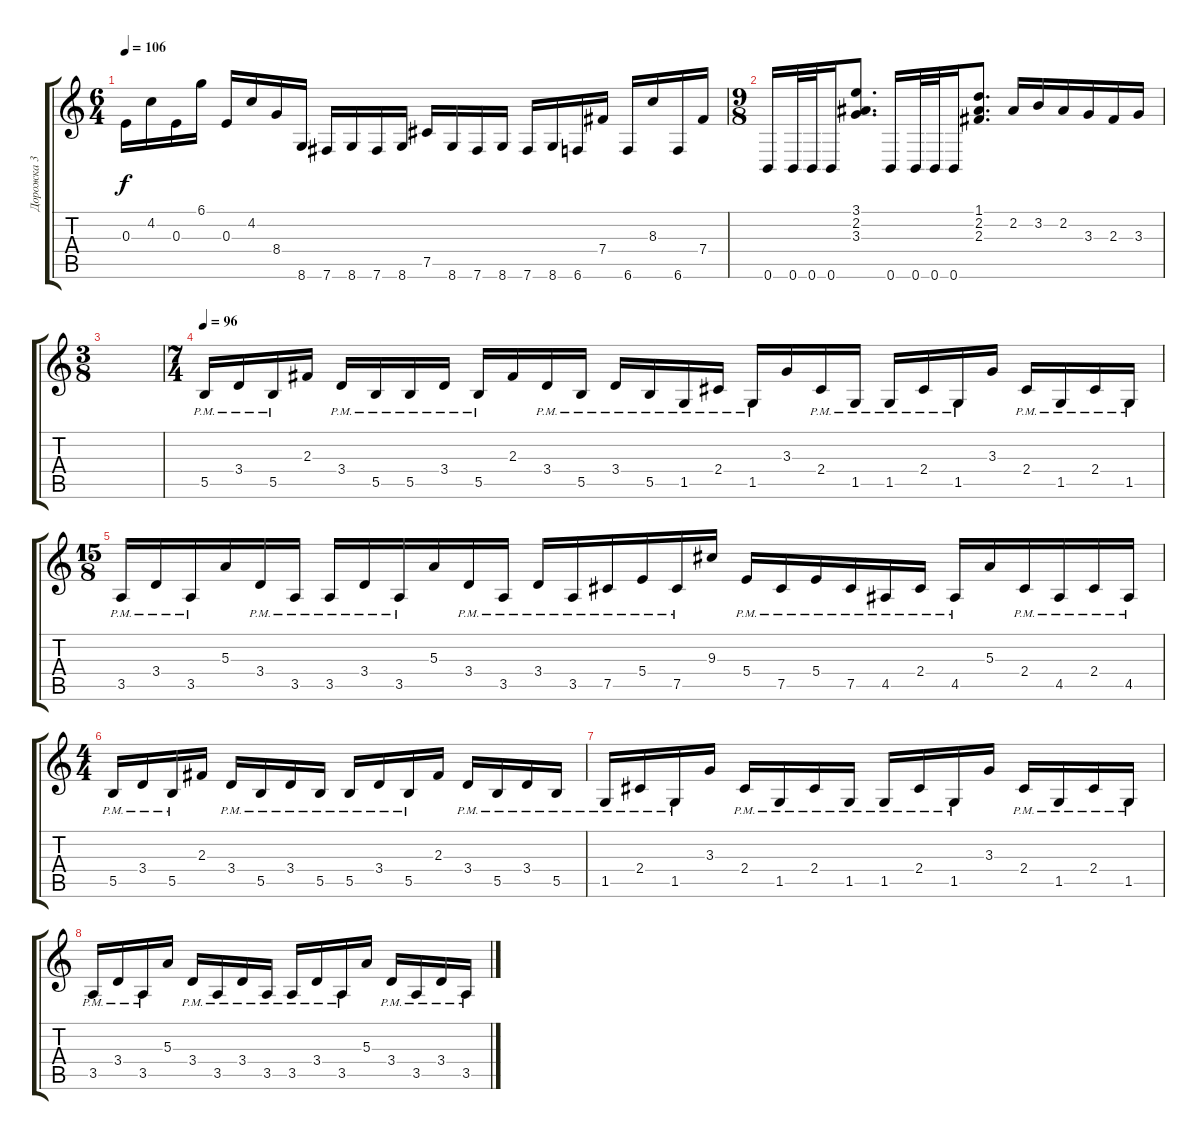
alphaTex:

\track ("Дорожка 3" "Дорожка 3") {instrument distortionguitar}
\staff {score tabs}
\tuning (Db4 Ab3 E3 B2 Gb2 B1) {hide}
\ts (6 4)
\tempo 106
\clef g2
\ks c
0.3.16{dy f} 4.2.16 0.3.16 6.1.16 0.3.16 4.2.16 8.4.16 8.6.16 7.6.16 8.6.16 7.6.16 8.6.16 7.5.16 8.6.16 7.6.16 8.6.16 7.6.16 8.6.16 6.6.16 7.4.16 6.6.16 8.3.16 6.6.16 7.4.16 |
\ts (9 8)
0.6.16 0.6.32 0.6.32 0.6.16 (3.1 2.2 3.3).8{d} 0.6.16 0.6.32 0.6.32 0.6.16 (1.1 2.2 2.3).8{d} 2.2.16 3.2.16 2.2.16 3.3.16 2.3.16 3.3.16 |
\ts (3 8)
|
\ts (7 4)
\tempo 96
5.5{pm}.16 3.4{pm}.16 5.5{pm}.16 2.3.16 3.4{pm}.16 5.5{pm}.16 5.5{pm}.16 3.4{pm}.16 5.5{pm}.16 2.3.16 3.4{pm}.16 5.5{pm}.16 3.4{pm}.16 5.5{pm}.16 1.5{pm}.16 2.4{pm}.16 1.5{pm}.16 3.3.16 2.4{pm}.16 1.5{pm}.16 1.5{pm}.16 2.4{pm}.16 1.5{pm}.16 3.3.16 2.4{pm}.16 1.5{pm}.16 2.4{pm}.16 1.5{pm}.16 |
\ts (15 8)
3.5{pm}.16 3.4{pm}.16 3.5{pm}.16 5.3.16 3.4{pm}.16 3.5{pm}.16 3.5{pm}.16 3.4{pm}.16 3.5{pm}.16 5.3.16 3.4{pm}.16 3.5{pm}.16 3.4{pm}.16 3.5{pm}.16 7.5{pm}.16 5.4{pm}.16 7.5{pm}.16 9.3.16 5.4{pm}.16 7.5{pm}.16 5.4{pm}.16 7.5{pm}.16 4.5{pm}.16 2.4{pm}.16 4.5{pm}.16 5.3.16 2.4{pm}.16 4.5{pm}.16 2.4{pm}.16 4.5{pm}.16 |
\ts (4 4)
5.5{pm}.16 3.4{pm}.16 5.5{pm}.16 2.3.16 3.4{pm}.16 5.5{pm}.16 3.4{pm}.16 5.5{pm}.16 5.5{pm}.16 3.4{pm}.16 5.5{pm}.16 2.3.16 3.4{pm}.16 5.5{pm}.16 3.4{pm}.16 5.5{pm}.16 |
1.5{pm}.16 2.4{pm}.16 1.5{pm}.16 3.3.16 2.4{pm}.16 1.5{pm}.16 2.4{pm}.16 1.5{pm}.16 1.5{pm}.16 2.4{pm}.16 1.5{pm}.16 3.3.16 2.4{pm}.16 1.5{pm}.16 2.4{pm}.16 1.5{pm}.16 |
3.5{pm}.16 3.4{pm}.16 3.5{pm}.16 5.3.16 3.4{pm}.16 3.5{pm}.16 3.4{pm}.16 3.5{pm}.16 3.5{pm}.16 3.4{pm}.16 3.5{pm}.16 5.3.16 3.4{pm}.16 3.5{pm}.16 3.4{pm}.16 3.5{pm}.16
